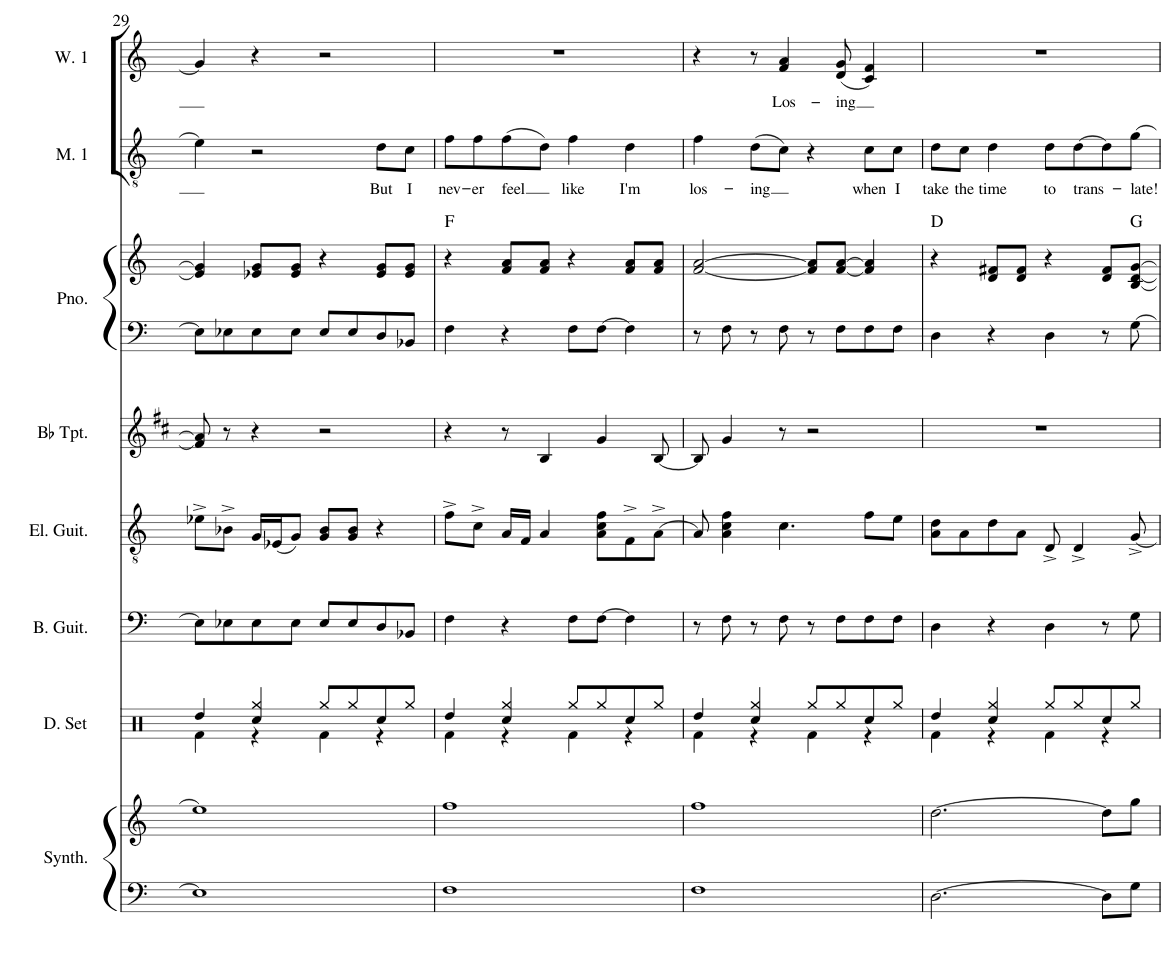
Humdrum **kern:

**kern	**kern	**kern	**kern	**kern	**kern	**kern	**harte	**kern	**text	**kern	**text
*part7	*part7	*part6	*part5	*part4	*part3	*part3	*part3	*part2	*part2	*part1	*part1
*staff9	*staff8	*staff7	*staff6	*staff5	*staff4	*staff3	*	*staff2	*staff2	*staff1	*staff1
*I"Brightness Synthesizer	*	*I"Bass Guitar	*I"Electric Guitar	*I"Bb Trumpet	*I"Piano	*	*	*I"Men 1	*	*I"Women 1	*
*I'Synth.	*	*I'B. Guit.	*I'El. Guit.	*I'Bb Tpt.	*I'Pno.	*	*	*I'M. 1	*	*I'W. 1	*
!!LO:PB:g=z
*clefF4	*clefG2	*clefF4	*clefGv2	*clefG2	*clefF4	*clefG2	*	*clefGv2	*	*clefG2	*
*	*	*Trd7c12	*	*Trd1c2	*	*	*	*	*	*	*
*k[]	*k[]	*k[]	*k[]	*k[f#c#]	*k[]	*k[]	*	*k[]	*	*k[]	*
*M4/4	*M4/4	*M4/4	*M4/4	*M4/4	*M4/4	*M4/4	*	*M4/4	*	*M4/4	*
=29	=29	=29	=29	=29	=29	=29	=29	=29	=29	=29	=29
1E-]	1ee-]	8E-\L]	8e-X^\L	8fn/] 8a/]	8E-\L]	4e-/] 4g/]	.	4e-\]	.	4g/]	.
.	.	8E-X\	8B-X^\J	8r	8E-X\	.	.	.	.	.	.
.	.	8E-\	16G/LL	4r	8E-\	8e-X/ 8g/L	.	2r	.	4r	.
.	.	.	(16E-X/J	.	.	.	.	.	.	.	.
.	.	8E-\J	8G/J)	.	8E-\J	8e-/ 8g/J	.	.	.	.	.
.	.	8E-/L	8G/ 8B-/L	2r	8E-/L	4r	.	.	.	2r	.
.	.	8E-/	8G/ 8B-/J	.	8E-/	.	.	.	.	.	.
!	!	!	!	!	!	!	!	!	!LO:LY:b	!	!
.	.	8D/	4r	.	8D/	8e-/ 8g/L	.	8d\L	But	.	.
!	!	!	!	!	!	!	!	!	!LO:LY:b	!	!
.	.	8BB-X/J	.	.	8BB-X/J	8e-/ 8g/J	.	8c\J	I	.	.
=30	=30	=30	=30	=30	=30	=30	=30	=30	=30	=30	=30
!	!	!	!	!	!	!	!	!	!LO:LY:b	!	!
1F	1ff	4F\	8f^\L	4r	4F\	4r	F:maj	8f\L	nev-	1r	.
!	!	!	!	!	!	!	!	!	!LO:LY:b	!	!
.	.	.	8c^\J	.	.	.	.	8f\	-er	.	.
!	!	!	!	!	!	!	!	!	!LO:LY:b	!	!
.	.	4r	16A/LL	8r	4r	8f/ 8a/L	.	(8f\	feel	.	.
.	.	.	16F/JJ	.	.	.	.	.	.	.	.
.	.	.	4A/	4B/	.	8f/ 8a/J	.	8d\J)	.	.	.
!	!	!	!	!	!	!	!	!	!LO:LY:b	!	!
.	.	8F\L	.	.	8F\L	4r	.	4f\	like	.	.
.	.	[8F\J	8A\ 8c\ 8f\L	4g/	[8F\J	.	.	.	.	.	.
!	!	!	!	!	!	!	!	!	!LO:LY:b	!	!
.	.	4F\]	8F^\	.	4F\]	8f/ 8a/L	.	4d\	I'm	.	.
.	.	.	[8A^\J	[8B/	.	8f/ 8a/J	.	.	.	.	.
=31	=31	=31	=31	=31	=31	=31	=31	=31	=31	=31	=31
!	!	!	!	!	!	!	!	!	!LO:LY:b	!	!
1F	1ff	8r	8A/]	8B/]	8r	[2f/ [2a/	.	4f\	los-	4r	.
.	.	8F\	4A\ 4c\ 4f\	4g/	8F\	.	.	.	.	.	.
!	!	!	!	!	!	!	!	!	!LO:LY:b	!	!
.	.	8r	.	.	8r	.	.	(8d\L	-ing	8r	.
!	!	!	!	!	!	!	!	!	!	!	!LO:LY:b
.	.	8F\	4.c\	8r	8F\	.	.	8c\J)	.	4f/ 4a/	Los-
.	.	8r	.	2r	8r	8f/] 8a/]L	.	4r	.	.	.
!	!	!	!	!	!	!	!	!	!	!	!LO:LY:b
.	.	8F\L	.	.	8F\L	[8f/ [8a/J	.	.	.	(8d/ 8g/	-ing
!	!	!	!	!	!	!	!	!	!LO:LY:b	!	!
.	.	8F\	8f\L	.	8F\	4f/] 4a/]	.	8c\L	when	4c/ 4f/)	.
!	!	!	!	!	!	!	!	!	!LO:LY:b	!	!
.	.	8F\J	8e\J	.	8F\J	.	.	8c\J	I	.	.
=32	=32	=32	=32	=32	=32	=32	=32	=32	=32	=32	=32
!	!	!	!	!	!	!	!	!	!LO:LY:b	!	!
[2.D\	[2.dd\	4D\	8A\ 8d\L	1r	4D\	4r	D:maj	8d\L	take	1r	.
!	!	!	!	!	!	!	!	!	!LO:LY:b	!	!
.	.	.	8A\	.	.	.	.	8c\J	the	.	.
!	!	!	!	!	!	!	!	!	!LO:LY:b	!	!
.	.	4r	8d\	.	4r	8d/ 8f#X/L	.	4d\	time	.	.
.	.	.	8A\J	.	.	8d/ 8f#/J	.	.	.	.	.
!	!	!	!	!	!	!	!	!	!LO:LY:b	!	!
.	.	4D\	8D^/	.	4D\	4r	.	8d\L	to	.	.
!	!	!	!	!	!	!	!	!	!LO:LY:b	!	!
.	.	.	4D^/	.	.	.	.	[8d\	trans-	.	.
8D\L]	8dd\L]	8r	.	.	8r	8d/ 8f#/L	.	8d\]	.	.	.
!	!	!	!	!	!	!	!	!	!LO:LY:b	!	!
8G\J	8gg\J	8G\	[8G^/	.	[8G\	[8B/ [8d/ [8g/J	G:maj	[8g\J	-late!	.	.
=	=	=	=	=	=	=	=	=	=	=	=
*-	*-	*-	*-	*-	*-	*-	*-	*-	*-	*-	*-
